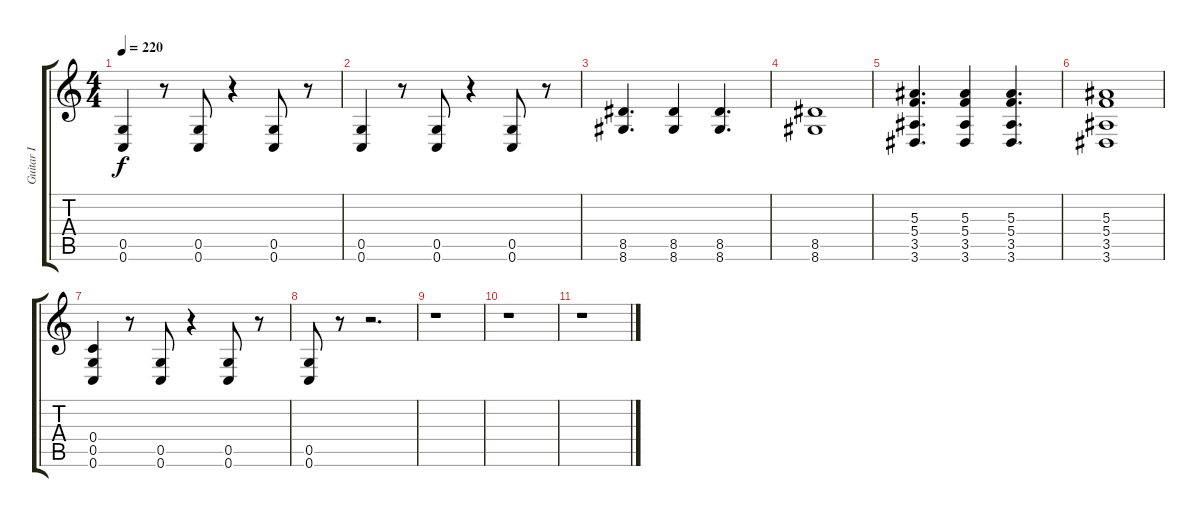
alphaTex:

\track ("Guitar I" "Guitar I") {instrument overdrivenguitar}
\staff {score tabs}
\tuning (D4 A3 F3 C3 G2 C2) {hide}
\ts (4 4)
\tempo 220
\clef g2
\ks c
(0.5 0.6).4{dy f} r.8 (0.5 0.6).8 r.4 (0.5 0.6).8 r.8 |
(0.5 0.6).4 r.8 (0.5 0.6).8 r.4 (0.5 0.6).8 r.8 |
(8.5 8.6).4{d} (8.5 8.6).4 (8.5 8.6).4{d} |
(8.5 8.6).1 |
(5.3 5.4 3.5 3.6).4{d} (5.3 5.4 3.5 3.6).4 (5.3 5.4 3.5 3.6).4{d} |
(5.3 5.4 3.5 3.6).1 |
(0.4 0.5 0.6).4 r.8 (0.5 0.6).8 r.4 (0.5 0.6).8 r.8 |
(0.5 0.6).8 r.8 r.2{d} |
r.1 |
r.1 |
r.1
